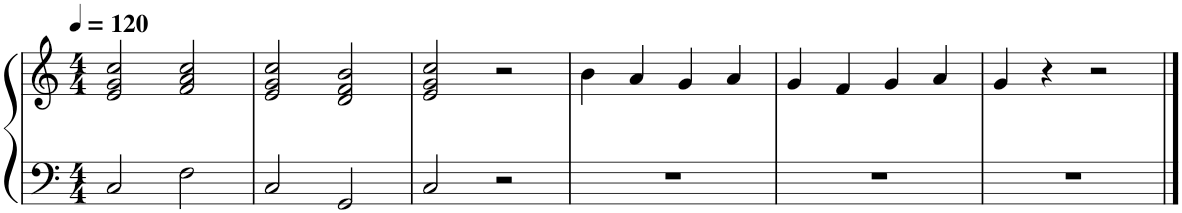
**kern	**kern
*part1	*part1
*staff2	*staff1
*I"Piano	*
*I'Pno.	*
*clefF4	*clefG2
*k[]	*k[]
*M4/4	*M4/4
*MM120	*MM120
=1	=1
2C/	2e/ 2g/ 2cc/
2F\	2f/ 2a/ 2cc/
=2	=2
2C/	2e/ 2g/ 2cc/
2GG/	2d/ 2f/ 2b/
=3	=3
2C/	2e/ 2g/ 2cc/
2r	2r
=4	=4
1r	4b\
.	4a/
.	4g/
.	4a/
=5	=5
1r	4g/
.	4f/
.	4g/
.	4a/
=6	=6
1r	4g/
.	4r
.	2r
==	==
*-	*-
